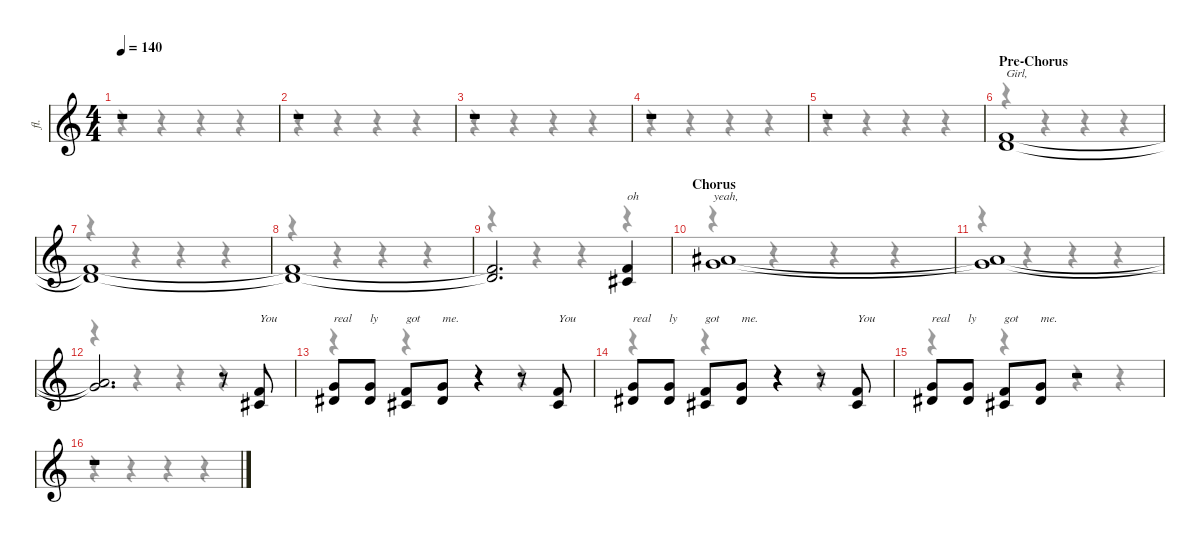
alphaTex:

\defaultSystemsLayout 4
\hideDynamics
\bracketExtendMode nobrackets
\otherSystemsTrackNameOrientation horizontal
\track ("Eddie and Michael (Backing Vocals)" "fl.") {instrument flute}
\staff {score}
\tuning (E4 B3 G3 D3 A2 E2)
\voice
\ts (4 4)
\tempo 140
\clef g2
\ks c
r.1{dy f beam Up} |
r.1{beam Up} |
r.1{beam Up} |
r.1{beam Up} |
r.1{beam Up} |
\section ("" "Pre-Chorus")
(1.1 3.2).1{txt "Girl," beam Up} |
(1.1{t} 3.2{t}).1{beam Up} |
(1.1{t} 3.2{t}).1{beam Up} |
(1.1{t} 3.2{t}).2{d beam Up} (1.1 2.2{acc #}).4{txt "oh" beam Up} |
\section ("" "Chorus")
(6.1{acc #} 8.2).1{txt "yeah," beam Up} |
(6.1{t acc #} 8.2{t}).1{beam Up} |
(6.1{t acc #} 8.2{t}).2{d beam Up} r.8{beam Up} (1.1 2.2{acc #}).8{txt "You" beam Up} |
(3.1 4.2{acc #}).8{txt "real" beam Up} (3.1 4.2{acc #}).8{txt "ly" beam Up} (1.1 2.2{acc #}).8{txt "got" beam Up} (3.1 4.2{acc #}).8{txt "me." beam Up} r.4{beam Up} r.8{beam Up} (1.1 2.2{acc #}).8{txt "You" beam Up} |
(3.1 4.2{acc #}).8{txt "real" beam Up} (3.1 4.2{acc #}).8{txt "ly" beam Up} (1.1 2.2{acc #}).8{txt "got" beam Up} (3.1 4.2{acc #}).8{txt "me." beam Up} r.4{beam Up} r.8{beam Up} (1.1 2.2{acc #}).8{txt "You" beam Up} |
(3.1 4.2{acc #}).8{txt "real" beam Up} (3.1 4.2{acc #}).8{txt "ly" beam Up} (1.1 2.2{acc #}).8{txt "got" beam Up} (3.1 4.2{acc #}).8{txt "me." beam Up} r.2{beam Up} |
r.1{beam Up}
\voice
\clef g2
\ottava regular
\simile none
\ks c
r.4{dy mf beam Down} r.4{beam Down} r.4{beam Down} r.4{beam Down} |
r.4{beam Down} r.4{beam Down} r.4{beam Down} r.4{beam Down} |
r.4{beam Down} r.4{beam Down} r.4{beam Down} r.4{beam Down} |
r.4{beam Down} r.4{beam Down} r.4{beam Down} r.4{beam Down} |
r.4{beam Down} r.4{beam Down} r.4{beam Down} r.4{beam Down} |
r.4{beam Down} r.4{beam Down} r.4{beam Down} r.4{beam Down} |
r.4{beam Down} r.4{beam Down} r.4{beam Down} r.4{beam Down} |
r.4{beam Down} r.4{beam Down} r.4{beam Down} r.4{beam Down} |
r.4{beam Down} r.4{beam Down} r.4{beam Down} r.4{beam Down} |
r.4{beam Down} r.4{beam Down} r.4{beam Down} r.4{beam Down} |
r.4{beam Down} r.4{beam Down} r.4{beam Down} r.4{beam Down} |
r.4{beam Down} r.4{beam Down} r.4{beam Down} r.4{beam Down} |
r.4{beam Down} r.4{beam Down} r.4{beam Down} r.4{beam Down} |
r.4{beam Down} r.4{beam Down} r.4{beam Down} r.4{beam Down} |
r.4{beam Down} r.4{beam Down} r.4{beam Down} r.4{beam Down} |
r.4{beam Down} r.4{beam Down} r.4{beam Down} r.4{beam Down}
